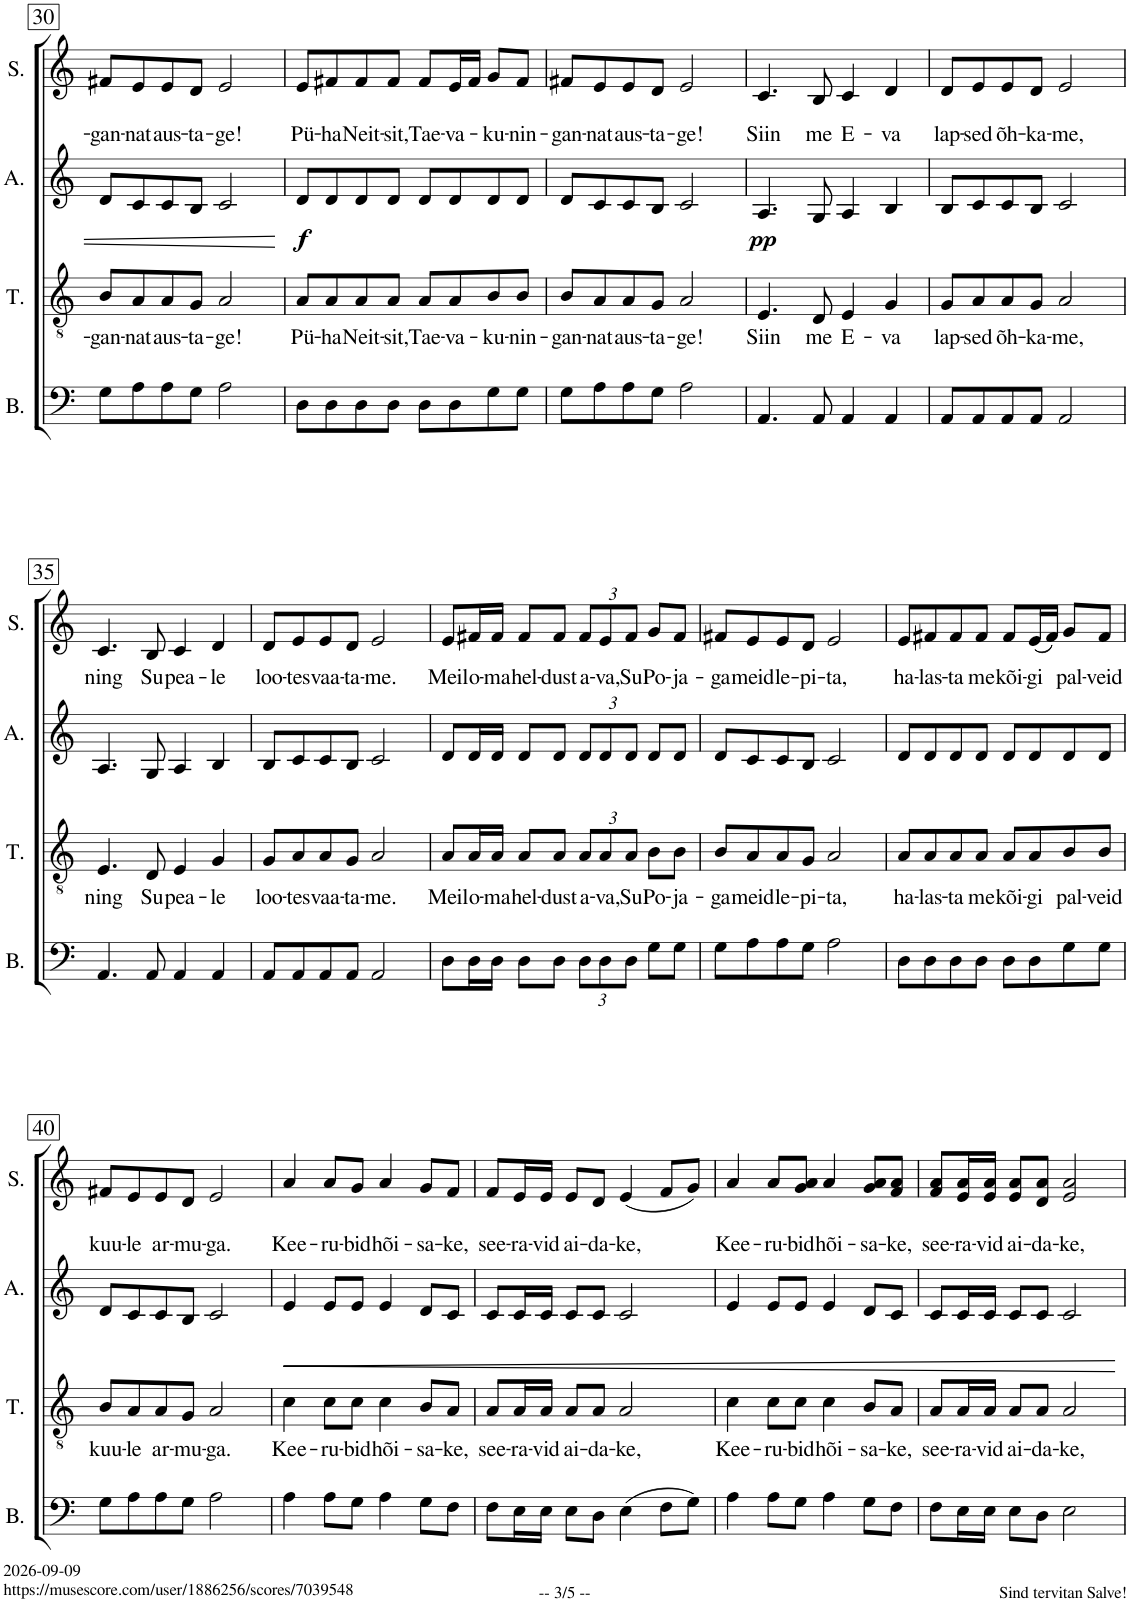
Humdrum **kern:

**kern	**kern	**text	**dynam	**kern	**text	**kern
*part4	*part3	*part3	*part3	*part2	*part2	*part1
*staff4	*staff3	*staff3	*staff3	*staff2	*staff2	*staff1
*I"Bass	*I"Tenor	*	*	*I"Alto	*	*I"Soprano
*I'B.	*I'T.	*	*	*I'A.	*	*I'S.
!!LO:PB:g=z
*clefF4	*clefGv2	*	*	*clefG2	*	*clefG2
*k[]	*k[]	*	*	*k[]	*	*k[]
*M4/4	*M4/4	*	*	*M4/4	*	*M4/4
=30	=30	=30	=30	=30	=30	=30
!	!	!LO:LY:b	!	!	!LO:LY:a	!
8G\L	8B/L	-gan-	.	8d/L	-gan-	8f#X/L
!	!	!LO:LY:b	!	!	!LO:LY:a	!
8A\	8A/	-nat	.	8c/	-nat	8e/
!	!	!LO:LY:b	!	!	!LO:LY:a	!
8A\	8A/	aus-	.	8c/	aus-	8e/
!	!	!LO:LY:b	!	!	!LO:LY:a	!
8G\J	8G/J	-ta-	.	8B/J	-ta-	8d/J
!	!	!LO:LY:b	!	!	!LO:LY:a	!
2A\	2A/	-ge!	.	2c/	-ge!	2e/
=31	=31	=31	=31	=31	=31	=31
!	!	!LO:LY:b	!LO:DY:a	!	!LO:LY:a	!
8D\L	8A/L	Pü-	f	8d/L	Pü-	8e/L
!	!	!LO:LY:b	!	!	!LO:LY:a	!
8D\	8A/	-ha	.	8d/	-ha	8f#X/
!	!	!LO:LY:b	!	!	!LO:LY:a	!
8D\	8A/	Neit-	.	8d/	Neit-	8f#/
!	!	!LO:LY:b	!	!	!LO:LY:a	!
8D\J	8A/J	-sit,	.	8d/J	-sit,	8f#/J
!	!	!LO:LY:b	!	!	!LO:LY:a	!
8D\L	8A/L	Tae-	.	8d/L	Tae-	8f#/L
!	!	!LO:LY:b	!	!	!LO:LY:a	!
8D\	8A/	-va-	.	8d/	-va-	16e/L
.	.	.	.	.	.	16f#/JJ
!	!	!LO:LY:b	!	!	!LO:LY:a	!
8G\	8B/	-ku-	.	8d/	-ku-	8g/L
!	!	!LO:LY:b	!	!	!LO:LY:a	!
8G\J	8B/J	-nin-	.	8d/J	-nin-	8f#/J
=32	=32	=32	=32	=32	=32	=32
!	!	!LO:LY:b	!	!	!LO:LY:a	!
8G\L	8B/L	-gan-	.	8d/L	-gan-	8f#X/L
!	!	!LO:LY:b	!	!	!LO:LY:a	!
8A\	8A/	-nat	.	8c/	-nat	8e/
!	!	!LO:LY:b	!	!	!LO:LY:a	!
8A\	8A/	aus-	.	8c/	aus-	8e/
!	!	!LO:LY:b	!	!	!LO:LY:a	!
8G\J	8G/J	-ta-	.	8B/J	-ta-	8d/J
!	!	!LO:LY:b	!	!	!LO:LY:a	!
2A\	2A/	-ge!	.	2c/	-ge!	2e/
=33	=33	=33	=33	=33	=33	=33
!	!	!LO:LY:b	!LO:DY:a	!	!LO:LY:a	!
4.AA/	4.E/	Siin	pp	4.A/	Siin	4.c/
!	!	!LO:LY:b	!	!	!LO:LY:a	!
8AA/	8D/	me	.	8G/	me	8B/
!	!	!LO:LY:b	!	!	!LO:LY:a	!
4AA/	4E/	E-	.	4A/	E-	4c/
!	!	!LO:LY:b	!	!	!LO:LY:a	!
4AA/	4G/	-va	.	4B/	-va	4d/
=34	=34	=34	=34	=34	=34	=34
!	!	!LO:LY:b	!	!	!LO:LY:a	!
8AA/L	8G/L	lap-	.	8B/L	lap-	8d/L
!	!	!LO:LY:b	!	!	!LO:LY:a	!
8AA/	8A/	-sed	.	8c/	-sed	8e/
!	!	!LO:LY:b	!	!	!LO:LY:a	!
8AA/	8A/	õh-	.	8c/	õh-	8e/
!	!	!LO:LY:b	!	!	!LO:LY:a	!
8AA/J	8G/J	-ka-	.	8B/J	-ka-	8d/J
!	!	!LO:LY:b	!	!	!LO:LY:a	!
2AA/	2A/	-me,	.	2c/	-me,	2e/
!!LO:LB:g=z
=35	=35	=35	=35	=35	=35	=35
!	!	!LO:LY:b	!	!	!LO:LY:a	!
4.AA/	4.E/	ning	.	4.A/	ning	4.c/
!	!	!LO:LY:b	!	!	!LO:LY:a	!
8AA/	8D/	Su	.	8G/	Su	8B/
!	!	!LO:LY:b	!	!	!LO:LY:a	!
4AA/	4E/	pea-	.	4A/	pea-	4c/
!	!	!LO:LY:b	!	!	!LO:LY:a	!
4AA/	4G/	-le	.	4B/	-le	4d/
=36	=36	=36	=36	=36	=36	=36
!	!	!LO:LY:b	!	!	!LO:LY:a	!
8AA/L	8G/L	loo-	.	8B/L	loo-	8d/L
!	!	!LO:LY:b	!	!	!LO:LY:a	!
8AA/	8A/	-tes	.	8c/	-tes	8e/
!	!	!LO:LY:b	!	!	!LO:LY:a	!
8AA/	8A/	vaa-	.	8c/	vaa-	8e/
!	!	!LO:LY:b	!	!	!LO:LY:a	!
8AA/J	8G/J	-ta-	.	8B/J	-ta-	8d/J
!	!	!LO:LY:b	!	!	!LO:LY:a	!
2AA/	2A/	-me.	.	2c/	-me.	2e/
=37	=37	=37	=37	=37	=37	=37
!	!	!LO:LY:b	!	!	!LO:LY:a	!
8D\L	8A/L	Meil	.	8d/L	Meil	8e/L
!	!	!LO:LY:b	!	!	!LO:LY:a	!
16D\L	16A/L	o-	.	16d/L	o-	16f#X/L
!	!	!LO:LY:b	!	!	!LO:LY:a	!
16D\JJ	16A/JJ	-ma	.	16d/JJ	-ma	16f#/JJ
!	!	!LO:LY:b	!	!	!LO:LY:a	!
8D\L	8A/L	hel-	.	8d/L	hel-	8f#/L
!	!	!LO:LY:b	!	!	!LO:LY:a	!
8D\J	8A/J	-dust	.	8d/J	-dust	8f#/J
*Xbrackettup	*Xbrackettup	*	*	*	*	*
!	!	!LO:LY:b	!	!	!	!
*	*	*	*	*Xbrackettup	*	*
!	!	!	!	!	!LO:LY:a	!
*	*	*	*	*	*	*Xbrackettup
12D\L	12A/L	a-	.	12d/L	a-	12f#/L
!	!	!LO:LY:b	!	!	!LO:LY:a	!
12D\	12A/	-va,	.	12d/	-va,	12e/
!	!	!LO:LY:b	!	!	!LO:LY:a	!
12D\J	12A/J	Su	.	12d/J	Su	12f#/J
!	!	!LO:LY:b	!	!	!LO:LY:a	!
8G\L	8B\L	Po-	.	8d/L	Po-	8g/L
!	!	!LO:LY:b	!	!	!LO:LY:a	!
8G\J	8B\J	-ja-	.	8d/J	-ja-	8f#/J
=38	=38	=38	=38	=38	=38	=38
!	!	!LO:LY:b	!	!	!LO:LY:a	!
8G\L	8B/L	-ga	.	8d/L	-ga	8f#X/L
!	!	!LO:LY:b	!	!	!LO:LY:a	!
8A\	8A/	meid	.	8c/	meid	8e/
!	!	!LO:LY:b	!	!	!LO:LY:a	!
8A\	8A/	le-	.	8c/	le-	8e/
!	!	!LO:LY:b	!	!	!LO:LY:a	!
8G\J	8G/J	-pi-	.	8B/J	-pi-	8d/J
!	!	!LO:LY:b	!	!	!LO:LY:a	!
2A\	2A/	-ta,	.	2c/	-ta,	2e/
=39	=39	=39	=39	=39	=39	=39
!	!	!LO:LY:b	!	!	!LO:LY:a	!
8D\L	8A/L	ha-	.	8d/L	ha-	8e/L
!	!	!LO:LY:b	!	!	!LO:LY:a	!
8D\	8A/	-las-	.	8d/	-las-	8f#X/
!	!	!LO:LY:b	!	!	!LO:LY:a	!
8D\	8A/	-ta	.	8d/	-ta	8f#/
!	!	!LO:LY:b	!	!	!LO:LY:a	!
8D\J	8A/J	me	.	8d/J	me	8f#/J
!	!	!LO:LY:b	!	!	!LO:LY:a	!
8D\L	8A/L	kõi-	.	8d/L	kõi-	8f#/L
!	!	!LO:LY:b	!	!	!LO:LY:a	!
8D\	8A/	-gi	.	8d/	-gi	(16e/L
.	.	.	.	.	.	16f#/JJ)
!	!	!LO:LY:b	!	!	!LO:LY:a	!
8G\	8B/	pal-	.	8d/	pal-	8g/L
!	!	!LO:LY:b	!	!	!LO:LY:a	!
8G\J	8B/J	-veid	.	8d/J	-veid	8f#/J
!!LO:LB:g=z
=40	=40	=40	=40	=40	=40	=40
!	!	!LO:LY:b	!	!	!LO:LY:a	!
8G\L	8B/L	kuu-	.	8d/L	kuu-	8f#X/L
!	!	!LO:LY:b	!	!	!LO:LY:a	!
8A\	8A/	-le	.	8c/	-le	8e/
!	!	!LO:LY:b	!	!	!LO:LY:a	!
8A\	8A/	ar-	.	8c/	ar-	8e/
!	!	!LO:LY:b	!	!	!LO:LY:a	!
8G\J	8G/J	-mu-	.	8B/J	-mu-	8d/J
!	!	!LO:LY:b	!	!	!LO:LY:a	!
2A\	2A/	-ga.	.	2c/	-ga.	2e/
=41	=41	=41	=41	=41	=41	=41
!	!	!LO:LY:b	!LO:HP:b	!	!LO:LY:a	!
4A\	4c\	Kee-	<	4e/	Kee-	4a/
!	!	!LO:LY:b	!	!	!LO:LY:a	!
8A\L	8c\L	-ru-	.	8e/L	-ru-	8a/L
!	!	!LO:LY:b	!	!	!LO:LY:a	!
8G\J	8c\J	-bid	.	8e/J	-bid	8g/J
!	!	!LO:LY:b	!	!	!LO:LY:a	!
4A\	4c\	hõi-	.	4e/	hõi-	4a/
!	!	!LO:LY:b	!	!	!LO:LY:a	!
8G\L	8B/L	-sa-	.	8d/L	-sa-	8g/L
!	!	!LO:LY:b	!	!	!LO:LY:a	!
8F\J	8A/J	-ke,	.	8c/J	-ke,	8f/J
=42	=42	=42	=42	=42	=42	=42
!	!	!LO:LY:b	!	!	!LO:LY:a	!
8F\L	8A/L	see-	.	8c/L	see-	8f/L
!	!	!LO:LY:b	!	!	!LO:LY:a	!
16E\L	16A/L	-ra-	.	16c/L	-ra-	16e/L
!	!	!LO:LY:b	!	!	!LO:LY:a	!
16E\JJ	16A/JJ	-vid	.	16c/JJ	-vid	16e/JJ
!	!	!LO:LY:b	!	!	!LO:LY:a	!
8E\L	8A/L	ai-	.	8c/L	ai-	8e/L
!	!	!LO:LY:b	!	!	!LO:LY:a	!
8D\J	8A/J	-da-	.	8c/J	-da-	8d/J
!	!	!LO:LY:b	!	!	!LO:LY:a	!
(4E\	2A/	-ke,	.	2c/	-ke,	(4e/
8F\L	.	.	.	.	.	8f/L
8G\J)	.	.	.	.	.	8g/J)
=43	=43	=43	=43	=43	=43	=43
!	!	!LO:LY:b	!	!	!LO:LY:a	!
4A\	4c\	Kee-	.	4e/	Kee-	4a/
!	!	!LO:LY:b	!	!	!LO:LY:a	!
8A\L	8c\L	-ru-	.	8e/L	-ru-	8a/L
!	!	!LO:LY:b	!	!	!LO:LY:a	!
8G\J	8c\J	-bid	.	8e/J	-bid	8g/ 8a/J
!	!	!LO:LY:b	!	!	!LO:LY:a	!
4A\	4c\	hõi-	.	4e/	hõi-	4a/
!	!	!LO:LY:b	!	!	!LO:LY:a	!
8G\L	8B/L	-sa-	.	8d/L	-sa-	8g/ 8a/L
!	!	!LO:LY:b	!	!	!LO:LY:a	!
8F\J	8A/J	-ke,	.	8c/J	-ke,	8f/ 8a/J
=44	=44	=44	=44	=44	=44	=44
!	!	!LO:LY:b	!	!	!LO:LY:a	!
8F\L	8A/L	see-	.	8c/L	see-	8f/ 8a/L
!	!	!LO:LY:b	!	!	!LO:LY:a	!
16E\L	16A/L	-ra-	.	16c/L	-ra-	16e/ 16a/L
!	!	!LO:LY:b	!	!	!LO:LY:a	!
16E\JJ	16A/JJ	-vid	.	16c/JJ	-vid	16e/ 16a/JJ
!	!	!LO:LY:b	!	!	!LO:LY:a	!
8E\L	8A/L	ai-	.	8c/L	ai-	8e/ 8a/L
!	!	!LO:LY:b	!	!	!LO:LY:a	!
8D\J	8A/J	-da-	.	8c/J	-da-	8d/ 8a/J
!	!	!LO:LY:b	!	!	!LO:LY:a	!
2E\	2A/	-ke,	.	2c/	-ke,	2e/ 2a/
.	.	.	[	.	.	.
=	=	=	=	=	=	=
*-	*-	*-	*-	*-	*-	*-
